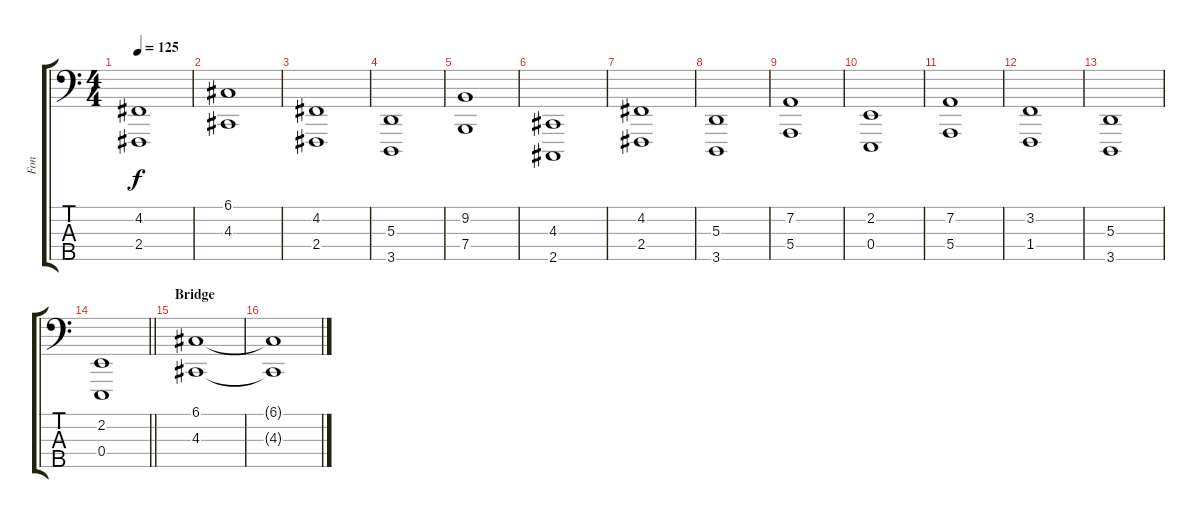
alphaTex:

\track ("Fon" "Fon") {instrument stringensemble1}
\staff {score tabs}
\tuning (G2 D2 A1 E1 B0) {hide}
\ts (4 4)
\tempo 125
\clef f4
\ks c
(4.2 2.4).1{dy f} |
(6.1 4.3).1 |
(4.2 2.4).1 |
(5.3 3.5).1 |
(9.2 7.4).1 |
(4.3 2.5).1 |
(4.2 2.4).1 |
(5.3 3.5).1 |
(7.2 5.4).1 |
(2.2 0.4).1 |
(7.2 5.4).1 |
(3.2 1.4).1 |
(5.3 3.5).1 |
\barLineRight lightlight
(2.2 0.4).1 |
\section ("" "Bridge")
(6.1 4.3).1 |
(6.1{t} 4.3{t}).1
